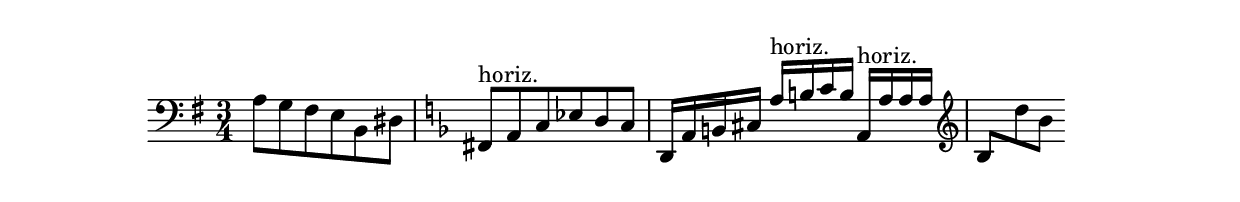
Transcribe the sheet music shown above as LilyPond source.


\version "2.1.26"
\header{

texidoc = "Concave beams should be horizontal. Informally spoken,
  concave refers to the shape of the notes that are opposite a
  beam. If an up-beam has high notes on its center stems, then we call
  it concave.  This example shows borderline cases. Only the beams
  that are marked `horiz' should be printed horizontally.  " }


%{
 However, what exactly
it is that makes a beam concave is still unclear.

Beams 1 and 3 should be sloped, 2 and 4 should be horizontal.  Two
sane attempts of calculating concaveness of a beam fail to distinguish
beams this way."
%}


\score{
  \notes\relative c'{

%% This case seems easy: second beam should be horizontal.
    
    %% SCS-I Menuet I, m15
    %% sloped
    %% slope = -0.5ss
    %% concaveness: 0.06
    \clef bass
    \time 3/4
    \key g\major
    a8 g fis e b dis
    
    %% SCS-I Menuet II, m20
    %% horizontal
    %% slope = 0
    %% concaveness: 0.09
    \key f\major
    fis,^"horiz." a c es d c

%%% Sarabande: the first beam, obviously more concave, is not horizontal,
%%% but is matched with the next beam in the piece: context.
    
    %% Sarabande: m24
    %% sloped
    %% concaveness: 0.00
    \stemUp
     d,16[ a' b cis]

    %% Sarabande: m25
    %% horizontal
    %% concaveness:a: 0.12
     a'16[^"horiz." b c b]
    
% Hmm.  Concaveness of both: 1.75
%     %% SCS-VI Prelude, m81
%     %% slope = 0.0
%     \stemBoth
%     \key d\major
%      e,8[ cis a']
    
%     %% SCS-VI Prelude, m82
%     %% slope = 0.1ss (possibly b.o. context?)
%      g,[ e' cis]

    
%%% Han-Wen: this should be concave
     a,16[^"horiz." a' a a]

    \clef treble

%%%% This should not be concave (hwn)
    \stemUp bes8[  \stemDown d'8 bes8]  
  }
  \paper{
    raggedright = ##t
  }
}

%% Local variables:
%% LilyPond-indent-level:2
%% End:
